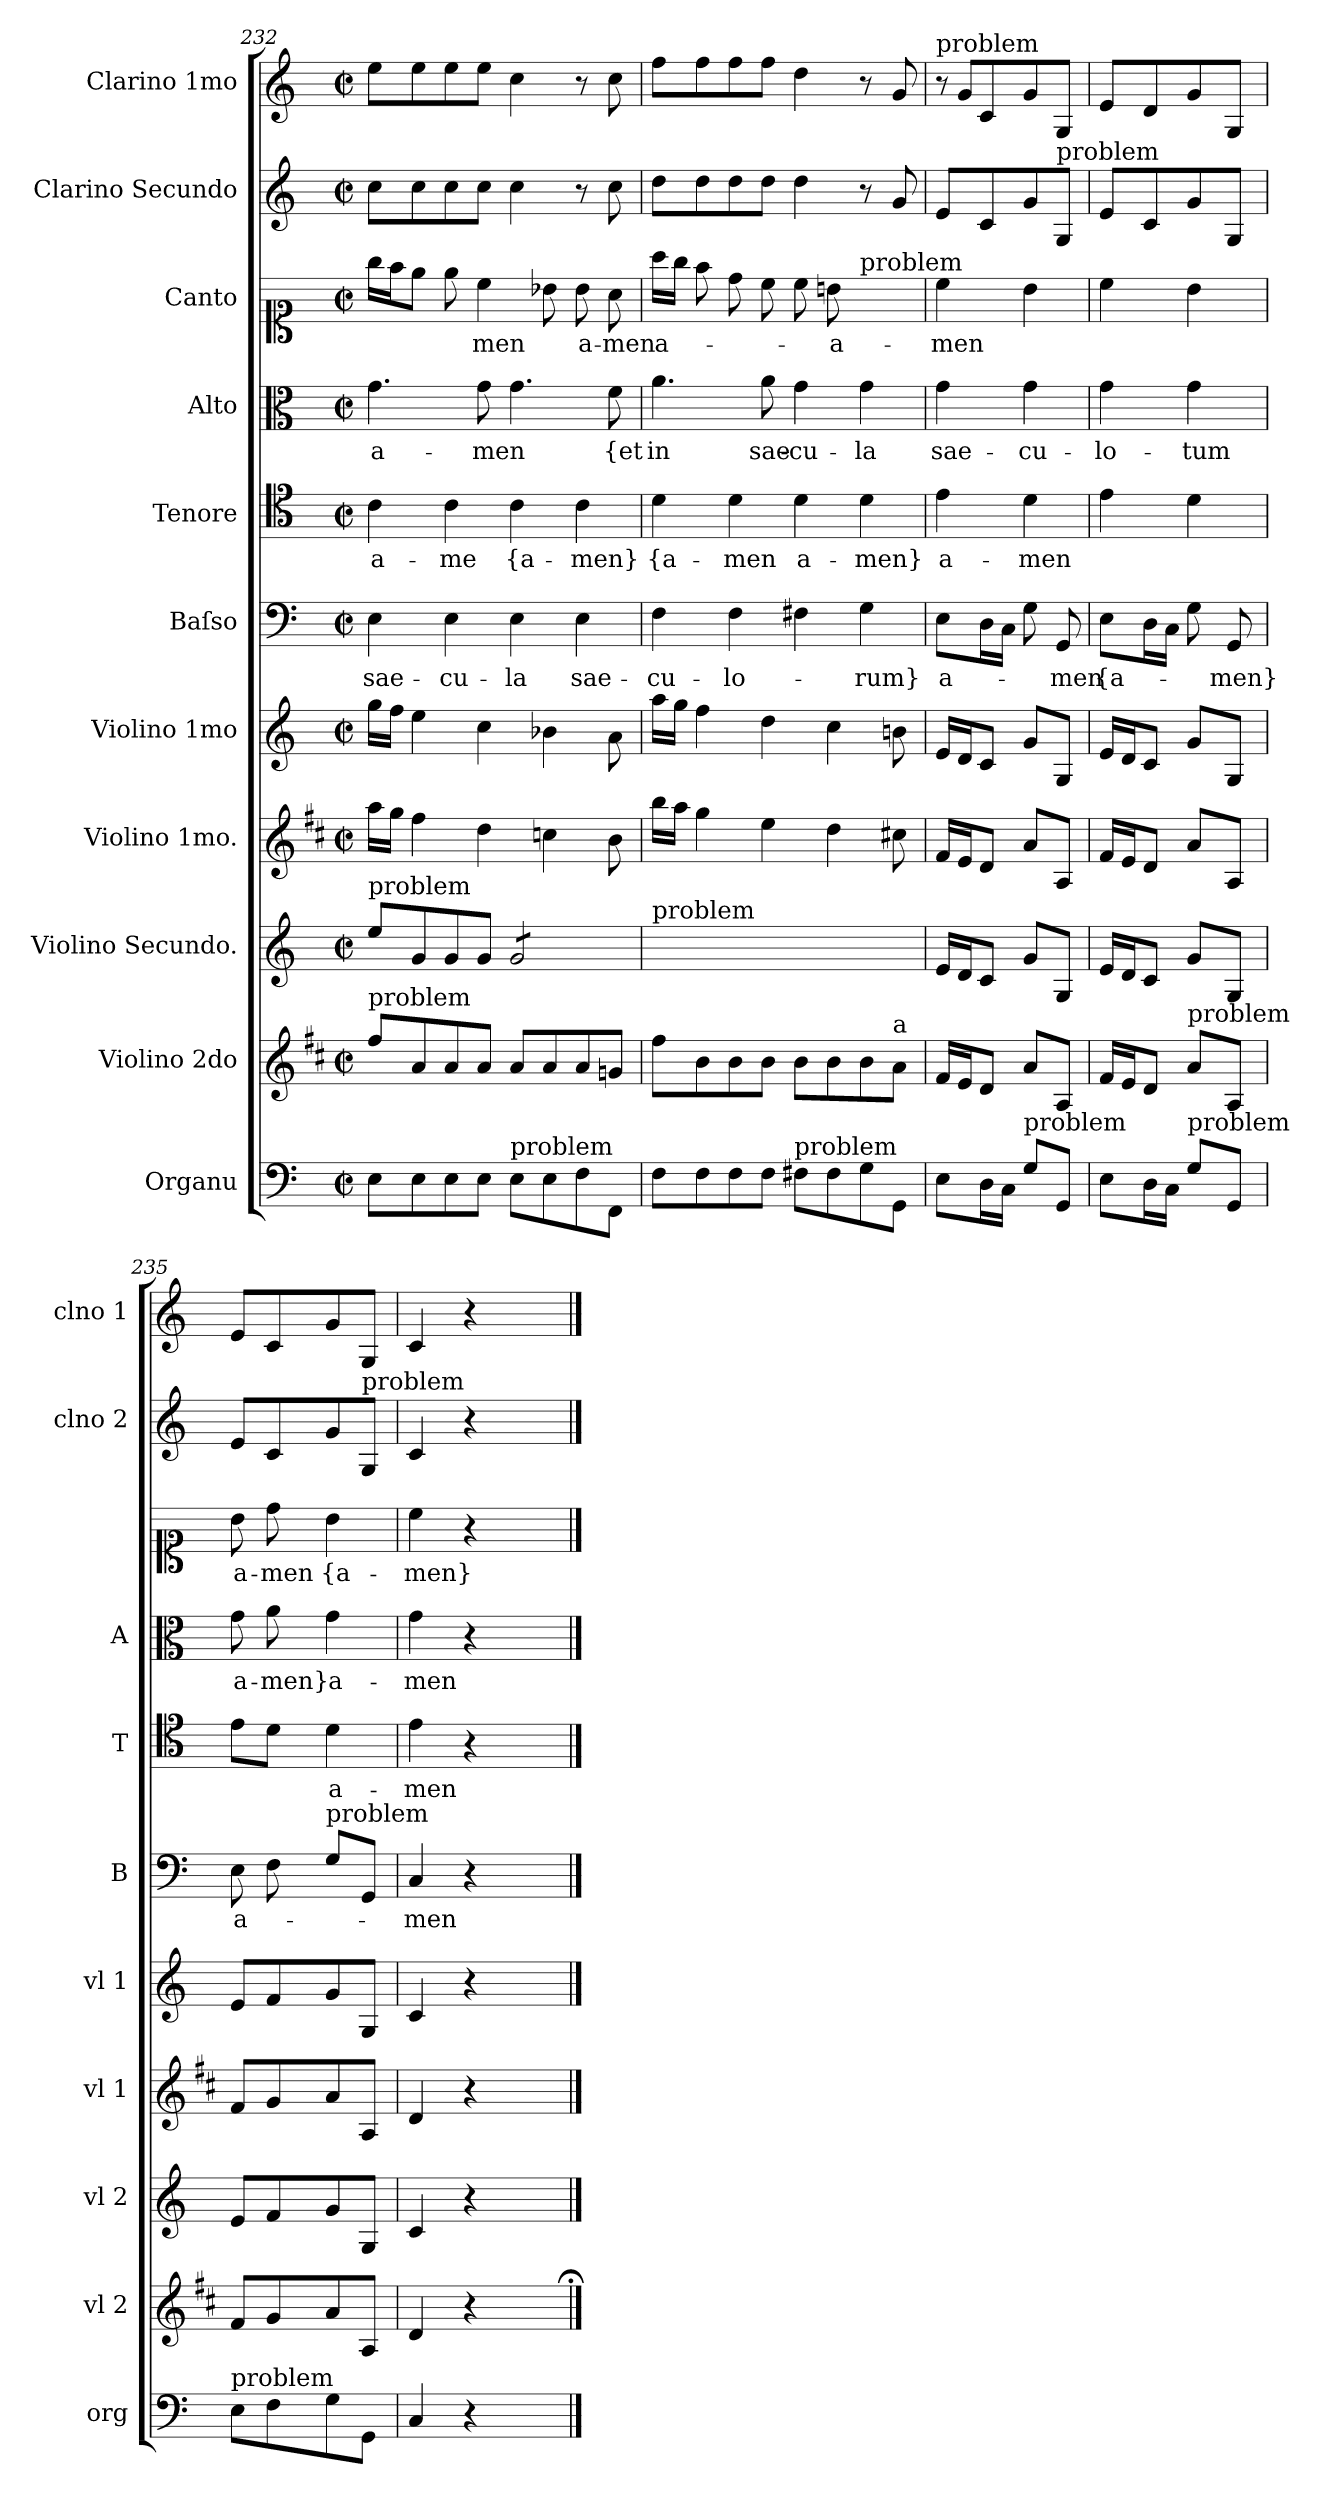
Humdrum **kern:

**kern	**kern	**kern	**kern	**kern	**kern	**text	**kern	**text	**kern	**text	**kern	**text	**kern	**kern
*part11	*part10	*part9	*part8	*part7	*part6	*part6	*part5	*part5	*part4	*part4	*part3	*part3	*part2	*part1
*staff11	*staff10	*staff9	*staff8	*staff7	*staff6	*staff6	*staff5	*staff5	*staff4	*staff4	*staff3	*staff3	*staff2	*staff1
*I"Organu	*I"Violino 2do	*I"Violino Secundo.	*I"Violino 1mo.	*I"Violino 1mo	*I"Baſso	*	*I"Tenore	*	*I"Alto	*	*I"Canto	*	*I"Clarino Secundo	*I"Clarino 1mo
*I'org	*I'vl 2	*I'vl 2	*I'vl 1	*I'vl 1	*I'B	*	*I'T	*	*I'A	*	*	*	*I'clno 2	*I'clno 1
*clefF4	*clefG2	*clefG2	*clefG2	*clefG2	*clefF4	*	*clefC4	*	*clefC3	*	*clefC1	*	*clefG2	*clefG2
*	*ITrd1c2	*	*ITrd1c2	*	*	*	*	*	*	*	*	*	*	*
*k[]	*k[]	*k[]	*k[]	*k[]	*k[]	*	*k[]	*	*k[]	*	*k[]	*	*k[]	*k[]
*M2/2	*M2/2	*M2/2	*M2/2	*M2/2	*M2/2	*	*M2/2	*	*M2/2	*	*M2/2	*	*M2/2	*M2/2
*met(c|)	*met(c|)	*met(c|)	*met(c|)	*met(c|)	*met(c|)	*	*met(c|)	*	*met(c|)	*	*met(c|)	*	*met(c|)	*met(c|)
=232	=232	=232	=232	=232	=232	=232	=232	=232	=232	=232	=232	=232	=232	=232
!	!	!LO:TX:a:t=problem	!	!	!	!	!	!	!	!	!	!	!	!
!	!LO:TX:a:t=problem	!	!	!	!	!	!	!	!	!	!	!	!	!
8E\L	8ee\L	8ee\L	16gg\LL	16gg\LL	4E\	sae-	4c\	a-	4.g\	a-	16gg\LL	.	8cc\L	8ee\L
.	.	.	16ff\JJ	16ff\JJ	.	.	.	.	.	.	16ff\J	.	.	.
8E\	8g/	8g/	4ee\	4ee\	.	.	.	.	.	.	8ee\J	.	8cc\	8ee\
8E\	8g/	8g/	.	.	4E\	-cu-	4c\	-me	.	.	8ee\	.	8cc\	8ee\
8E\J	8g/J	8g/J	4cc\	4cc\	.	.	.	.	8g\	-men	4cc\	-men	8cc\J	8ee\J
!LO:TX:a:t=problem	!	!	!	!	!	!	!	!	!	!	!	!	!	!
*	*	*tremolo	*	*	*	*	*	*	*	*	*	*	*	*
8E\L	8g/L	8g/L	.	.	4E\	-la	4c\	{a-	4.g\	.	.	.	4cc\	4cc\
8E\	8g/	8g/	4b-X\	4b-X\	.	.	.	.	.	.	8b-X\	.	.	.
8F\	8g/	8g/	.	.	4E\	sae-	4c\	-men}	.	.	8b-\	a-	8r	8r
8FF/J	8fn/J	8g/J	8a\	8a\	.	.	.	.	8f\	{et	8a\	-men	8cc\	8cc\
*	*	*Xtremolo	*	*	*	*	*	*	*	*	*	*	*	*
=233	=233	=233	=233	=233	=233	=233	=233	=233	=233	=233	=233	=233	=233	=233
!	!	!LO:TX:a:t=problem	!	!	!	!	!	!	!	!	!	!	!	!
8F\L	8ee\L	1ryy	16aa\LL	16aa\LL	4F\	-cu-	4d\	{a-	4.a\	in	16aa\LL	a-	8dd\L	8ff\L
.	.	.	16gg\JJ	16gg\JJ	.	.	.	.	.	.	16gg\JJ	.	.	.
8F\	8a\	.	4ff\	4ff\	.	.	.	.	.	.	8ff\	.	8dd\	8ff\
8F\	8a\	.	.	.	4F\	-lo-	4d\	-men	.	.	8dd\	.	8dd\	8ff\
8F\J	8a\J	.	4dd\	4dd\	.	.	.	.	8a\	sae-	8cc\	.	8dd\J	8ff\J
!LO:TX:a:t=problem	!	!	!	!	!	!	!	!	!	!	!	!	!	!
8F#X\L	8a\L	.	.	.	4F#X\	.	4d\	a-	4g\	-cu-	8cc\	.	4dd\	4dd\
8F#\	8a\	.	4cc\	4cc\	.	.	.	.	.	.	8bn\	-a-	.	.
!	!	!	!	!	!	!	!	!	!	!	!LO:TX:a:t=problem	!	!	!
8G\	8a\	.	.	.	4G\	-rum}	4d\	-men}	4g\	-la	4ryy	.	8r	8r
!	!LO:TX:a:t=a	!	!	!	!	!	!	!	!	!	!	!	!	!
8GG/J	8g\J	.	8bn\	8bn\	.	.	.	.	.	.	.	.	8g/	8g/
=234	=234	=234	=234	=234	=234	=234	=234	=234	=234	=234	=234	=234	=234	=234
!	!	!	!	!	!	!	!	!	!	!	!	!	!	!LO:TX:a:t=problem
!	!	!	!	!	!	!	!	!	!	!	!	!	!	!LO:N:vis=8
8E\L	16e/LL	16e/LL	16e/LL	16e/LL	8E\L	a-	4e\	a-	4g\	sae-	4cc\	-men	8e/L	16r
!	!	!	!	!	!	!	!	!	!	!	!	!	!	!LO:N:vis=8
.	16d/J	16d/J	16d/J	16d/J	.	.	.	.	.	.	.	.	.	16g/L
16D\L	8c/J	8c/J	8c/J	8c/J	16D\L	.	.	.	.	.	.	.	8c/	8c/
16C\JJ	.	.	.	.	16C\JJ	.	.	.	.	.	.	.	.	.
!LO:TX:a:t=problem	!	!	!	!	!	!	!	!	!	!	!	!	!	!
8G\L	8g/L	8g/L	8g/L	8g/L	8G\	.	4d\	-men	4g\	-cu-	4b\	.	8g/	8g/
!	!	!	!	!	!	!	!	!	!	!	!	!	!LO:TX:a:t=problem	!
8GG/J	8G/J	8G/J	8G/J	8G/J	8GG/	-men	.	.	.	.	.	.	8G/J	8G/J
=	=	=	=	=	=	=	=	=	=	=	=	=	=	=
8E\L	16e/LL	16e/LL	16e/LL	16e/LL	8E\L	{a-	4e\	.	4g\	-lo-	4cc\	.	8e/L	8e/L
.	16d/J	16d/J	16d/J	16d/J	.	.	.	.	.	.	.	.	.	.
16D\L	8c/J	8c/J	8c/J	8c/J	16D\L	.	.	.	.	.	.	.	8c/	8d/
16C\JJ	.	.	.	.	16C\JJ	.	.	.	.	.	.	.	.	.
!	!LO:TX:a:t=problem	!	!	!	!	!	!	!	!	!	!	!	!	!
!LO:TX:a:t=problem	!	!	!	!	!	!	!	!	!	!	!	!	!	!
8G\L	8g\L	8g/L	8g/L	8g/L	8G\	.	4d\	.	4g\	-tum	4b\	.	8g/	8g/
8GG/J	8G/J	8G/J	8G/J	8G/J	8GG/	-men}	.	.	.	.	.	.	8G/J	8G/J
=235	=235	=235	=235	=235	=235	=235	=235	=235	=235	=235	=235	=235	=235	=235
!LO:TX:a:t=problem	!	!	!	!	!	!	!	!	!	!	!	!	!	!
8E\L	8e/L	8e/L	8e/L	8e/L	8E\	a-	8e\L	.	8g\	a-	8b\	a-	8e/L	8e/L
8F\	8f/	8f/	8f/	8f/	8F\	.	8d\J	.	8a\	-men}	8dd\	-men	8c/	8c/
!	!	!	!	!	!LO:TX:a:t=problem	!	!	!	!	!	!	!	!	!
8G\	8g/	8g/	8g/	8g/	8G\L	.	4d\	a-	4g\	a-	4b\	{a-	8g/	8g/
!	!	!	!	!	!	!	!	!	!	!	!	!	!LO:TX:a:t=problem	!
8GG/J	8G/J	8G/J	8G/J	8G/J	8GG/J	.	.	.	.	.	.	.	8G/J	8G/J
=	=	=	=	=	=	=	=	=	=	=	=	=	=	=
4C/	4c/	4c/	4c/	4c/	4C/	-men	4e\	-men	4g\	-men	4cc\	-men}	4c/	4c/
4r	4r	4r	4r	4r	4r	.	4r	.	4r	.	4r	.	4r	4r
==	==;	==	==	==	==	==	==	==	==	==	==	==	==	==
*-	*-	*-	*-	*-	*-	*-	*-	*-	*-	*-	*-	*-	*-	*-
